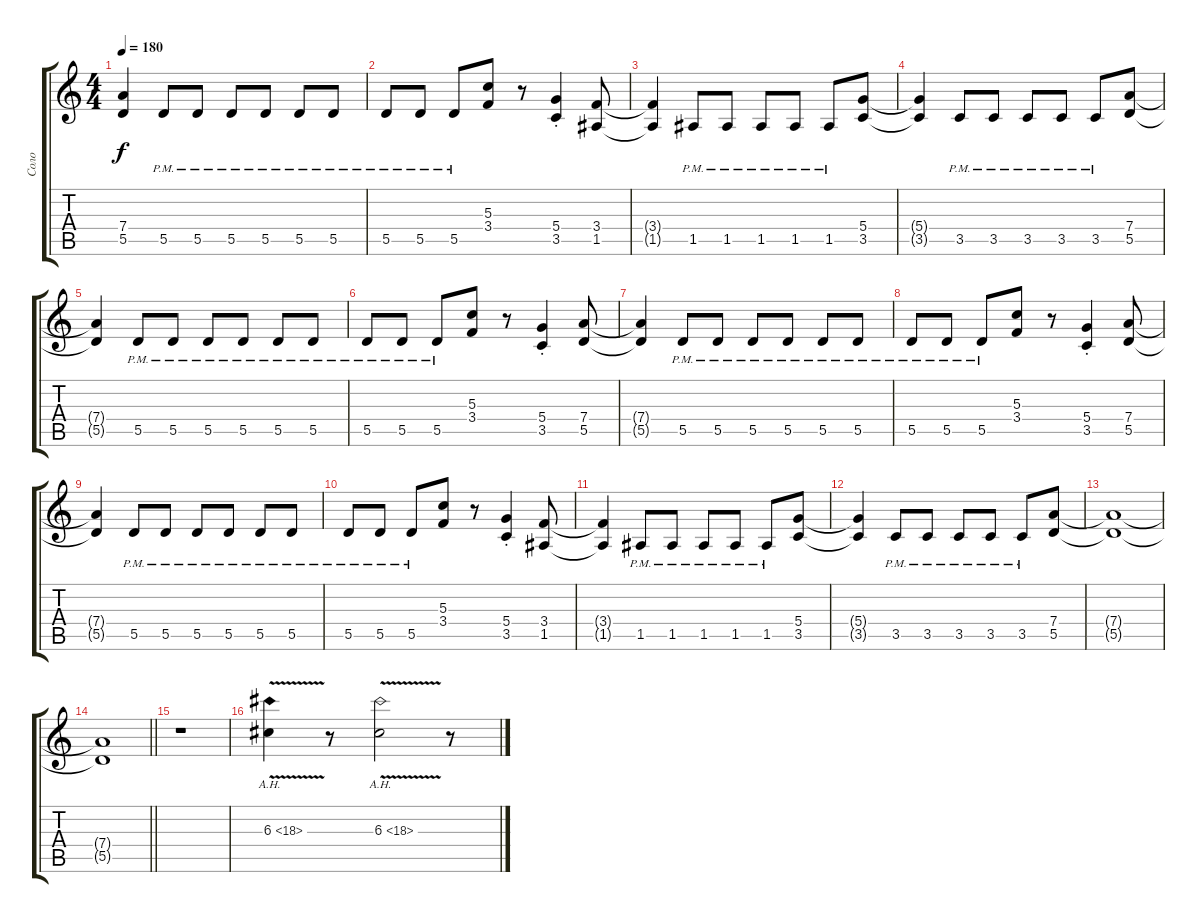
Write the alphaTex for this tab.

\track ("Соло" "Соло") {instrument distortionguitar}
\staff {score tabs}
\tuning (E4 B3 G3 D3 A2 E2) {hide}
\ts (4 4)
\tempo 180
\clef g2
\ks c
(7.4{t} 5.5{t}).4{dy f} 5.5{pm}.8 5.5{pm}.8 5.5{pm}.8 5.5{pm}.8 5.5{pm}.8 5.5{pm}.8 |
5.5{pm}.8 5.5{pm}.8 5.5{pm}.8 (5.3 3.4).8 r.8 (5.4{st} 3.5{st}).4 (3.4 1.5).8 |
(3.4{t} 1.5{t}).4 1.5{pm}.8 1.5{pm}.8 1.5{pm}.8 1.5{pm}.8 1.5{pm}.8 (5.4 3.5).8 |
(5.4{t} 3.5{t}).4 3.5{pm}.8 3.5{pm}.8 3.5{pm}.8 3.5{pm}.8 3.5{pm}.8 (7.4 5.5).8 |
(7.4{t} 5.5{t}).4 5.5{pm}.8 5.5{pm}.8 5.5{pm}.8 5.5{pm}.8 5.5{pm}.8 5.5{pm}.8 |
5.5{pm}.8 5.5{pm}.8 5.5{pm}.8 (5.3 3.4).8 r.8 (5.4{st} 3.5{st}).4 (7.4 5.5).8 |
(7.4{t} 5.5{t}).4 5.5{pm}.8 5.5{pm}.8 5.5{pm}.8 5.5{pm}.8 5.5{pm}.8 5.5{pm}.8 |
5.5{pm}.8 5.5{pm}.8 5.5{pm}.8 (5.3 3.4).8 r.8 (5.4{st} 3.5{st}).4 (7.4 5.5).8 |
(7.4{t} 5.5{t}).4 5.5{pm}.8 5.5{pm}.8 5.5{pm}.8 5.5{pm}.8 5.5{pm}.8 5.5{pm}.8 |
5.5{pm}.8 5.5{pm}.8 5.5{pm}.8 (5.3 3.4).8 r.8 (5.4{st} 3.5{st}).4 (3.4 1.5).8 |
(3.4{t} 1.5{t}).4 1.5{pm}.8 1.5{pm}.8 1.5{pm}.8 1.5{pm}.8 1.5{pm}.8 (5.4 3.5).8 |
(5.4{t} 3.5{t}).4 3.5{pm}.8 3.5{pm}.8 3.5{pm}.8 3.5{pm}.8 3.5{pm}.8 (7.4 5.5).8 |
(7.4{t} 5.5{t}).1 |
\barLineRight lightlight
(7.4{t} 5.5{t}).1 |
r.1 |
6.3{ah 12 v}.4{volume 7} r.8 6.3{ah 12 v}.2 r.8
